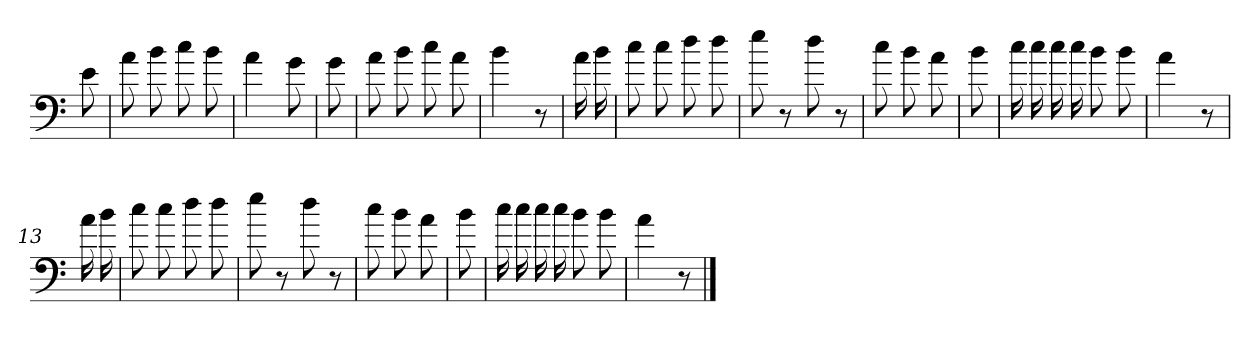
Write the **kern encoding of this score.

**kern
*part1
*staff1
*clefF4
*k[]
*a:
=
8e
=1
8a
8b
8cc
8b
=2
4a
8g
=3
8g
=4
8a
8b
8cc
8a
=5
4b
8r
=6
16a
16b
=7
8cc
8cc
8dd
8dd
=8
8ee
8r
8dd
8r
=9
8cc
8b
8a
=10
8b
=11
16cc
16cc
16cc
16cc
8b
8b
=12
4a
8r
=13
16a
16b
=14
8cc
8cc
8dd
8dd
=15
8ee
8r
8dd
8r
=16
8cc
8b
8a
=17
8b
=18
16cc
16cc
16cc
16cc
8b
8b
=19
4a
8r
==
*-
